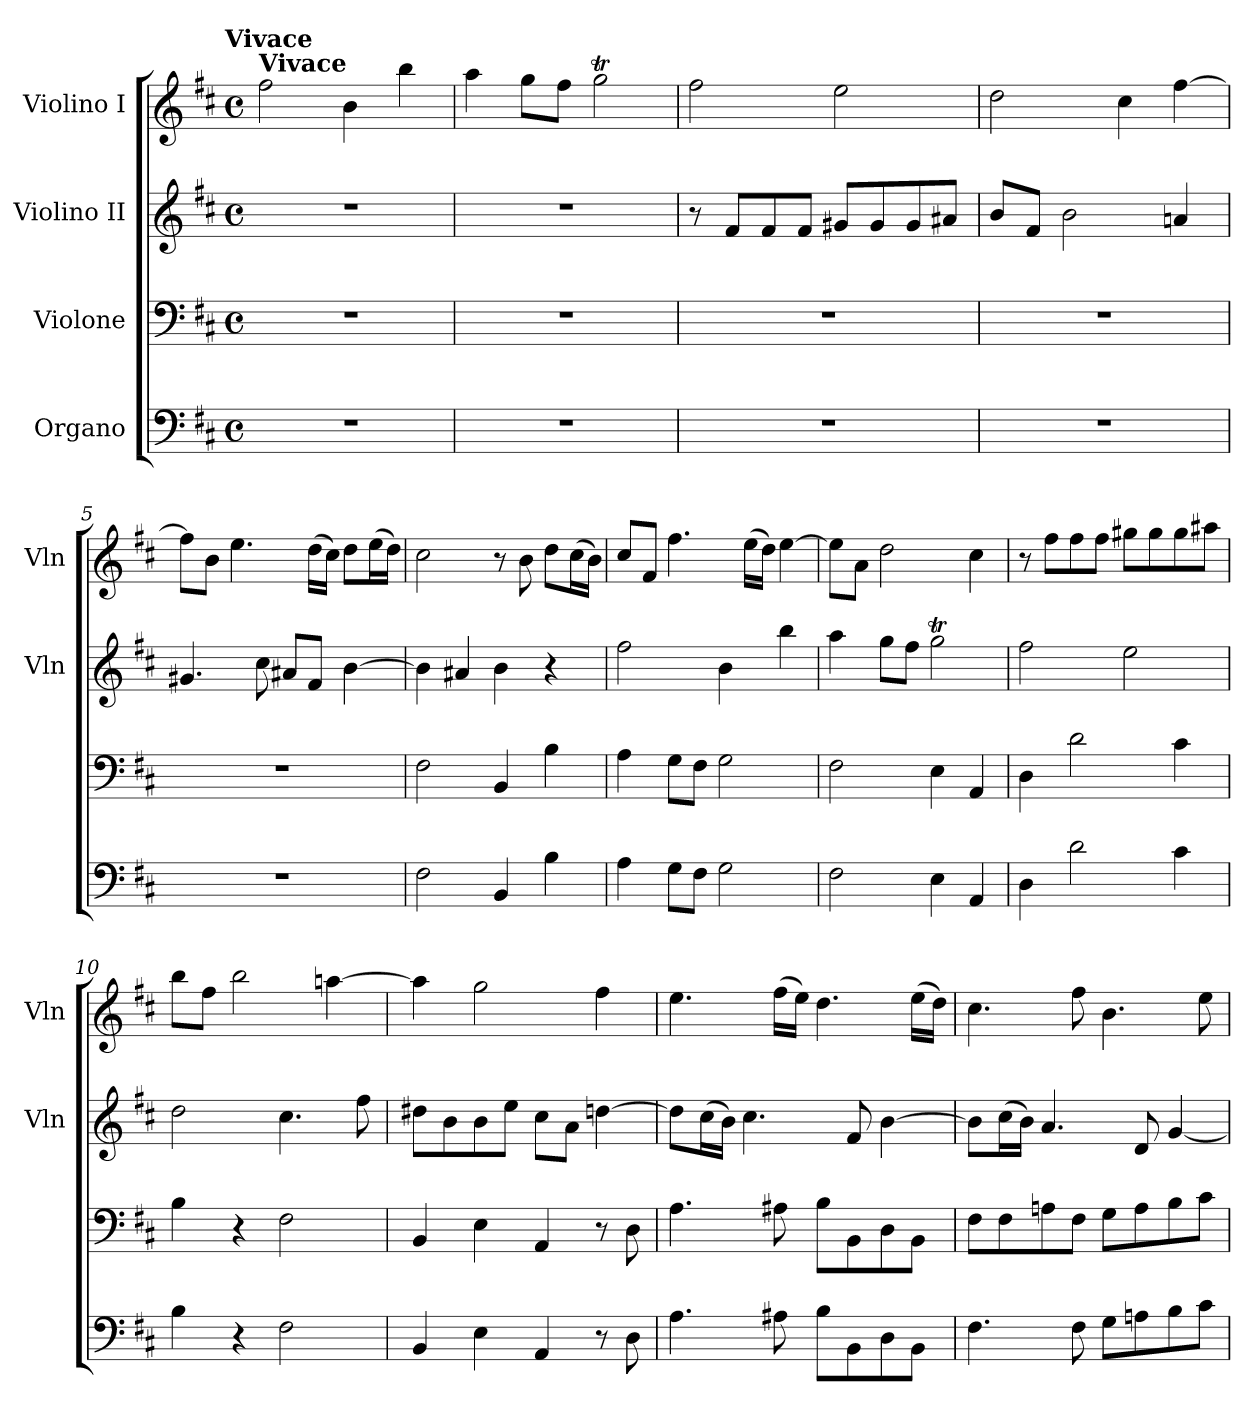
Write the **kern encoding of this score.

**kern	**kern	**kern	**kern
*part4	*part3	*part2	*part1
*staff4	*staff3	*staff2	*staff1
*I"Organo	*I"Violone	*I"Violino II	*I"Violino I
*	*	*I'Vln	*I'Vln
*clefF4	*clefF4	*clefG2	*clefG2
*k[f#c#]	*k[f#c#]	*k[f#c#]	*k[f#c#]
*b:	*b:	*b:	*b:
!!LO:TX:omd:t=Vivace
*M4/4	*M4/4	*M4/4	*M4/4
*met(c)	*met(c)	*met(c)	*met(c)
*MM160	*MM160	*MM160	*MM160
=1	=1	=1	=1
!	!	!	!LO:TX:a:B:t=Vivace
1r	1r	1r	2ff#
.	.	.	4b
.	.	.	4bb
=2	=2	=2	=2
1r	1r	1r	4aa
.	.	.	8ggL
.	.	.	8ff#J
.	.	.	2ggT
=3	=3	=3	=3
1r	1r	8r	2ff#
.	.	8f#L	.
.	.	8f#	.
.	.	8f#J	.
.	.	8g#XL	2ee
.	.	8g#	.
.	.	8g#	.
.	.	8a#XJ	.
=4	=4	=4	=4
1r	1r	8bL	2dd
.	.	8f#J	.
.	.	2b	.
.	.	.	4cc#
.	.	4an	[4ff#
=5	=5	=5	=5
1r	1r	4.g#X	8ff#L]
.	.	.	8bJ
.	.	.	4.ee
.	.	8cc#	.
.	.	8a#XL	.
.	.	8f#J	(16ddLL
.	.	.	16cc#JJ)
.	.	[4b	8ddL
.	.	.	(16eeL
.	.	.	16ddJJ)
=6	=6	=6	=6
2F#	2F#	4b]	2cc#
.	.	4a#X	.
4BB	4BB	4b	8r
.	.	.	8b
4B	4B	4r	8ddL
.	.	.	(16cc#L
.	.	.	16bJJ)
=7	=7	=7	=7
4A	4A	2ff#	8cc#L
.	.	.	8f#J
8GL	8GL	.	4.ff#
8F#J	8F#J	.	.
2G	2G	4b	.
.	.	.	(16eeLL
.	.	.	16ddJJ)
.	.	4bb	[4ee
=8	=8	=8	=8
2F#	2F#	4aa	8eeL]
.	.	.	8aJ
.	.	8ggL	2dd
.	.	8ff#J	.
4E	4E	2ggT	.
4AA	4AA	.	4cc#
=9	=9	=9	=9
4D	4D	2ff#	8r
.	.	.	8ff#L
2d	2d	.	8ff#
.	.	.	8ff#J
.	.	2ee	8gg#XL
.	.	.	8gg#
4c#	4c#	.	8gg#
.	.	.	8aa#XJ
=10	=10	=10	=10
4B	4B	2dd	8bbL
.	.	.	8ff#J
4r	4r	.	2bb
2F#	2F#	4.cc#	.
.	.	.	[4aan
.	.	8ff#	.
=11	=11	=11	=11
4BB	4BB	8dd#XL	4aa]
.	.	8b	.
4E	4E	8b	2gg
.	.	8eeJ	.
4AA	4AA	8cc#L	.
.	.	8aJ	.
8r	8r	[4ddn	4ff#
8D	8D	.	.
=12	=12	=12	=12
4.A	4.A	8ddL]	4.ee
.	.	(16cc#L	.
.	.	16bJJ)	.
.	.	4.cc#	.
8A#X	8A#X	.	(16ff#LL
.	.	.	16eeJJ)
8BL	8BL	.	4.dd
8BB	8BB	8f#	.
8D	8D	[4b	.
8BBJ	8BBJ	.	(16eeLL
.	.	.	16ddJJ)
=13	=13	=13	=13
4.F#	8F#L	8bL]	4.cc#
.	8F#	(16cc#L	.
.	.	16bJJ)	.
.	8An	4.a	.
8F#	8F#J	.	8ff#
8GL	8GL	.	4.b
8An	8A	8d	.
8B	8B	[4g	.
8c#J	8c#J	.	8ee
=	=	=	=
*-	*-	*-	*-
